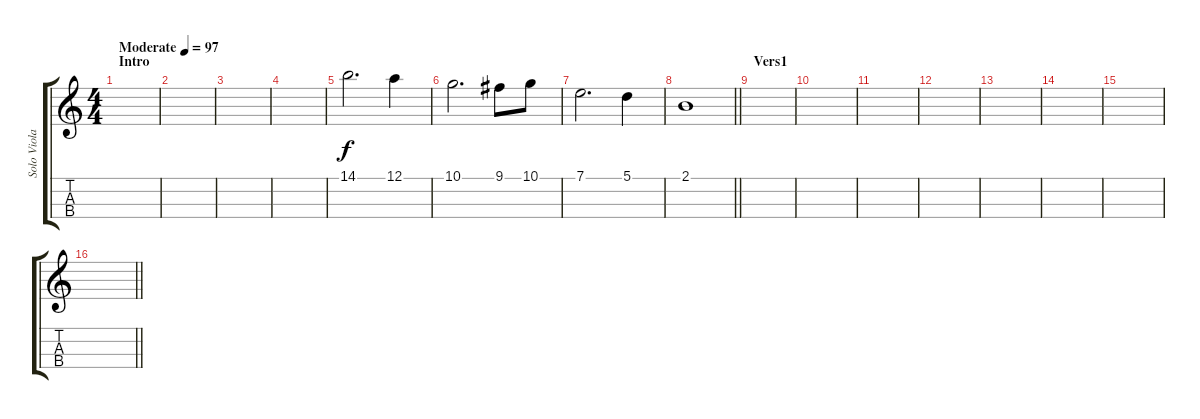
\track ("Solo Viola" "Solo Viola") {instrument viola}
\staff {score tabs}
\tuning (A4 D4 G3 C3) {hide}
\ts (4 4)
\section ("" "Intro")
\tempo (97 "Moderate")
\clef g2
\ks c
|
|
|
|
14.1.2{d} 12.1.4 |
10.1.2{d} 9.1.8 10.1.8 |
7.1.2{d} 5.1.4 |
\barLineRight lightlight
2.1.1 |
\section ("" "Vers1")
|
|
|
|
|
|
|
\barLineRight lightlight
